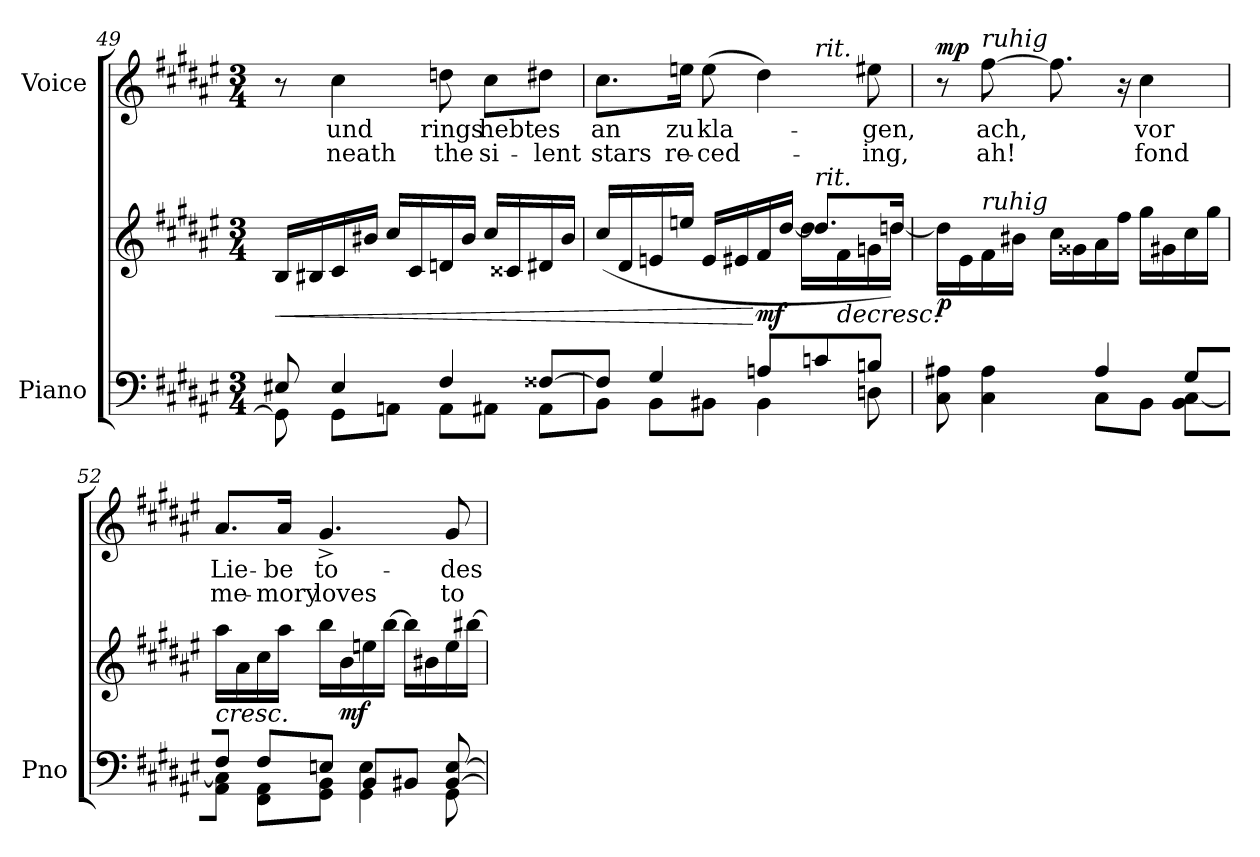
**kern	**kern	**dynam	**kern	**text	**text	**dynam
*part2	*part2	*part2	*part1	*part1	*part1	*part1
*staff3	*staff2	*staff2/3	*staff1	*staff1	*staff1	*staff1
*I"Piano	*	*	*I"Voice	*	*	*
*I'Pno	*	*	*	*	*	*
!!LO:LB:g=z
*clefF4	*clefG2	*	*clefG2	*	*	*
*k[f#c#g#d#a#e#]	*k[f#c#g#d#a#e#]	*	*k[f#c#g#d#a#e#]	*	*	*
*M3/4	*M3/4	*	*M3/4	*	*	*
=49	=49	=49	=49	=49	=49	=49
*^	*	*	*	*	*	*
!	!	!	!LO:HP:b	!	!	!	!
8E#X/	8GG#\]	16B/LL	<	8r	.	.	.
.	.	16B#X/	.	.	.	.	.
!	!	!	!	!	!LO:LY:b	!LO:LY:b	!
4E#/	8GG#\L	16c#/	.	4cc#\	und	neath	.
.	.	16b#X/JJ	.	.	.	.	.
.	8AAn\J	16cc#/LL	.	.	.	.	.
.	.	16c#/	.	.	.	.	.
!	!	!	!	!	!LO:LY:b	!LO:LY:b	!
4F#/	8AA\L	16dn/	.	8ddn\	rings	the	.
.	.	16b#/JJ	.	.	.	.	.
!	!	!	!	!	!LO:LY:b	!LO:LY:b	!
.	8AA#X\J	16cc#/LL	.	8cc#\L	hebt	si-	.
.	.	16c##X/	.	.	.	.	.
!	!	!	!	!	!LO:LY:b	!LO:LY:b	!
[8F##X/L	8AA#\L	16d#X/	.	8dd#X\J	es	-lent	.
.	.	16b#/JJ	.	.	.	.	.
=50	=50	=50	=50	=50	=50	=50	=50
*	*	*^	*	*	*	*	*
!	!	!	!	!	!	!LO:LY:b	!LO:LY:b	!
*	*	*	*	*	*^	*	*	*
8F##/J]	8BB\J	(>16cc#/LL	4reyy	.	8.cc#\L	2ryy	an	stars	.
.	.	16d#/	.	.	.	.	.	.	.
4G#/	8BB\L	16en/	.	.	.	.	.	.	.
!	!	!	!	!	!	!	!LO:LY:b	!LO:LY:b	!
.	.	16een/JJ	.	.	16een\Jk	.	zu	re-	.
!	!	!	!	!	!	!	!LO:LY:b	!LO:LY:b	!
.	8BB#X\J	16e/LL	4ryy	.	(>8ee\	.	kla-	-ced-	.
.	.	16e#X/	.	.	.	.	.	.	.
!	!	!	!	!LO:DY:n=1:b	!	!	!	!	!
8An/L	4BB#\	16f#/	.	[ mf	4dd#\)	.	.	.	.
.	.	[16dd#/JJ	.	.	.	.	.	.	.
!	!	!	!	!	!	!LO:TX:a:i:t=rit.	!	!	!
!	!	!LO:TX:a:i:t=rit.	!	!	!	!	!	!	!
8cn/	.	8.dd#/L]	16dd#\LL	.	.	8ryy	.	.	.
!	!	!	!	!LO:HP:b	!	!	!	!	!
.	.	.	16f#\	>	.	.	.	.	.
*	*	*	*	*	*MM53	*	*	*	*
!	!	!	!	!	!	!	!LO:LY:b	!LO:LY:b	!
8Bn/J	8Dn\	.	16gn\	.	8ee#X\	8ryy	-gen,	-ing,	.
.	.	16ddn/Jk	[16dd\JJ)	.	.	.	.	.	.
*	*	*	*	*	*v	*v	*	*	*
!!LO:LB:g=z
=51	=51	=51	=51	=51	=51	=51	=51	=51
!	!	!	!	!LO:DY:b	!	!	!	!LO:DY:a
*	*	*v	*v	*	*	*	*	*
4.ryy	8C#\ 8A#X\	16ddn\LL]	p	8r	.	.	mp
.	.	16e#\	.	.	.	.	.
!	!	!	!	!LO:TX:a:i:t=ruhig	!	!	!
!	!	!LO:TX:a:i:t=ruhig	!	!	!	!	!
!	!	!	!	!	!LO:LY:b	!LO:LY:b	!
.	4C#\ 4A#\	16f#\	.	[8ff#\	ach,	ah!	.
.	.	16b#X\JJ	.	.	.	.	.
.	.	16cc#\LL	.	8.ff#\]	.	.	.
.	.	16g##X\	.	.	.	.	.
4A#/	8C#\L	16a#\	.	.	.	.	.
.	.	16ff#\JJ	.	16r	.	.	.
!	!	!	!	!	!LO:LY:b	!LO:LY:b	!
.	8BB\J	16gg#\LL	.	4cc#\	vor	fond	.
.	.	16g#X\	.	.	.	.	.
8G#/L	8BB\ [8C#\L	16cc#\	.	.	.	.	.
.	.	16gg#\JJ	.	.	.	.	.
=52	=52	=52	=52	=52	=52	=52	=52
!	!	!	!LO:HP:b	!	!LO:LY:b	!LO:LY:b	!
8F#/J	8AA#\ 8C#\]J	16aa#\LL	<	8.a#/L	Lie-	me-	.
.	.	16a#\	.	.	.	.	.
8F#/L	8FF#\ 8AA#\L	16cc#\	.	.	.	.	.
!	!	!	!	!	!LO:LY:b	!LO:LY:b	!
.	.	16aa#\JJ	]	16a#/Jk	-be	-mory	.
!	!	!	!	!	!LO:LY:b	!LO:LY:b	!
8En/J	8GG#\ 8BB\J	16bb\LL	.	4.g#^/	to-	loves	.
!	!	!	!LO:DY:b	!	!	!	!
.	.	16b\	mf	.	.	.	.
8BB/L	4GG#\ 4E\	16een\	.	.	.	.	.
.	.	[16bb\JJ	.	.	.	.	.
8BB#X/J	.	16bb\LL]	.	.	.	.	.
.	.	16b#X\	.	.	.	.	.
!	!	!	!	!	!LO:LY:b	!LO:LY:b	!
[8BB#/ [8E/L	8GG#\L	16ee\	.	8g#/	-des-	to	.
.	.	[16bb#X\JJ	.	.	.	.	.
*v	*v	*	*	*	*	*	*
.	.	[	.	.	.	.
=	=	=	=	=	=	=
*-	*-	*-	*-	*-	*-	*-
